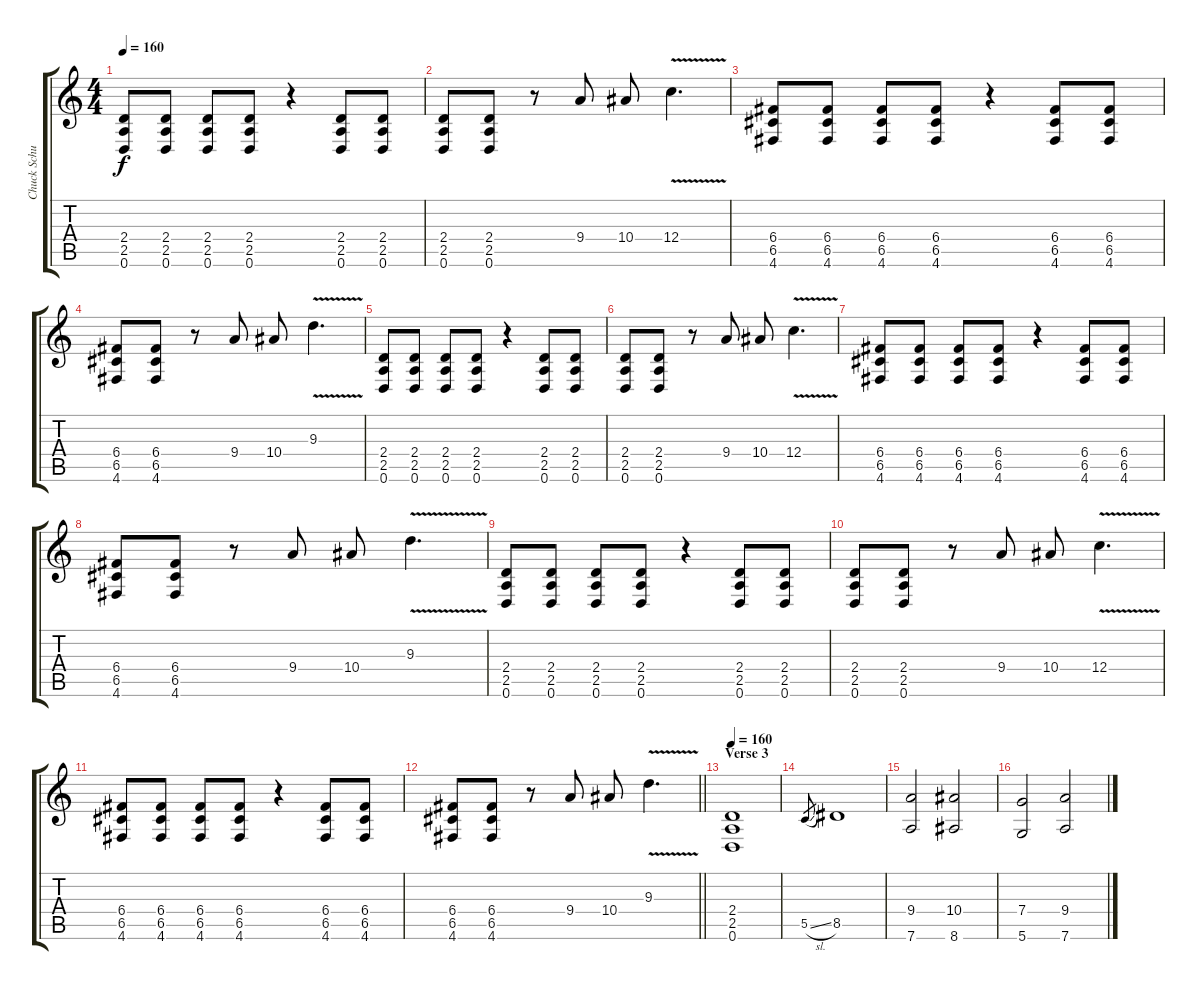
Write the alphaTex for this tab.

\track ("Chuck Schuldiner" "Chuck Schu") {instrument distortionguitar}
\staff {score tabs}
\tuning (D4 A3 F3 C3 G2 D2) {hide}
\ts (4 4)
\tempo 160
\clef g2
\ks c
(2.4 2.5 0.6).8{dy f} (2.4 2.5 0.6).8 (2.4 2.5 0.6).8 (2.4 2.5 0.6).8 r.4 (2.4 2.5 0.6).8 (2.4 2.5 0.6).8 |
(2.4 2.5 0.6).8 (2.4 2.5 0.6).8 r.8 9.4.8 10.4.8 12.4{v}.4{d} |
(6.4 6.5 4.6).8 (6.4 6.5 4.6).8 (6.4 6.5 4.6).8 (6.4 6.5 4.6).8 r.4 (6.4 6.5 4.6).8 (6.4 6.5 4.6).8 |
(6.4 6.5 4.6).8 (6.4 6.5 4.6).8 r.8 9.4.8 10.4.8 9.3{v}.4{d} |
(2.4 2.5 0.6).8 (2.4 2.5 0.6).8 (2.4 2.5 0.6).8 (2.4 2.5 0.6).8 r.4 (2.4 2.5 0.6).8 (2.4 2.5 0.6).8 |
(2.4 2.5 0.6).8 (2.4 2.5 0.6).8 r.8 9.4.8 10.4.8 12.4{v}.4{d} |
(6.4 6.5 4.6).8 (6.4 6.5 4.6).8 (6.4 6.5 4.6).8 (6.4 6.5 4.6).8 r.4 (6.4 6.5 4.6).8 (6.4 6.5 4.6).8 |
(6.4 6.5 4.6).8 (6.4 6.5 4.6).8 r.8 9.4.8 10.4.8 9.3{v}.4{d} |
(2.4 2.5 0.6).8 (2.4 2.5 0.6).8 (2.4 2.5 0.6).8 (2.4 2.5 0.6).8 r.4 (2.4 2.5 0.6).8 (2.4 2.5 0.6).8 |
(2.4 2.5 0.6).8 (2.4 2.5 0.6).8 r.8 9.4.8 10.4.8 12.4{v}.4{d} |
(6.4 6.5 4.6).8 (6.4 6.5 4.6).8 (6.4 6.5 4.6).8 (6.4 6.5 4.6).8 r.4 (6.4 6.5 4.6).8 (6.4 6.5 4.6).8 |
\barLineRight lightlight
(6.4 6.5 4.6).8 (6.4 6.5 4.6).8 r.8 9.4.8 10.4.8 9.3{v}.4{d} |
\section ("" "Verse 3")
\tempo 160
(2.4 2.5 0.6).1 |
5.5{sl}.8{gr} 8.5.1 |
(9.4 7.6).2 (10.4 8.6).2 |
(7.4 5.6).2 (9.4 7.6).2
